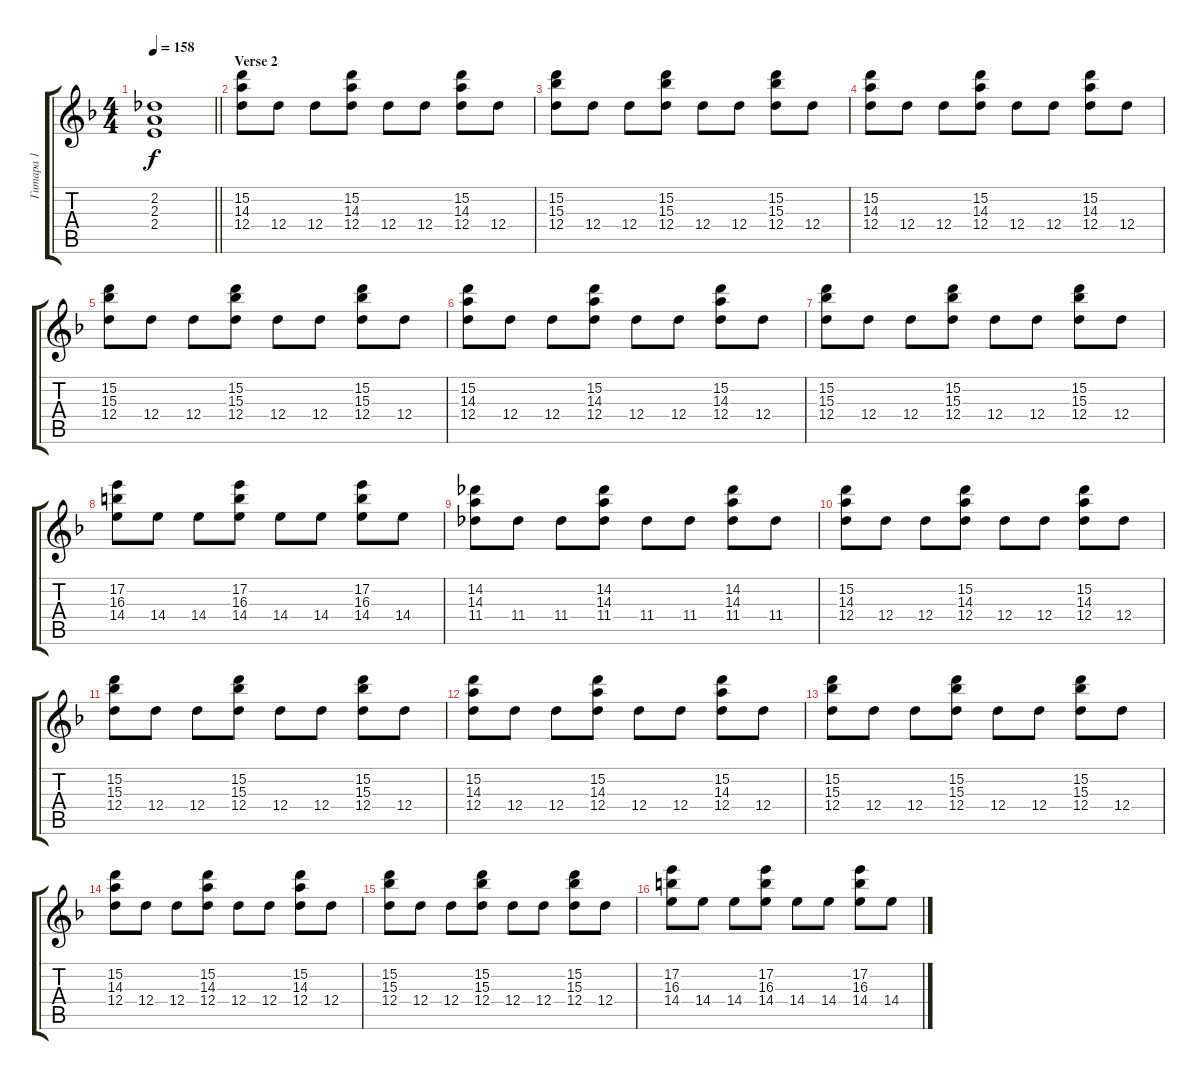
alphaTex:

\track ("Гитара 1" "Гитара 1") {instrument distortionguitar}
\staff {score tabs}
\tuning (E4 B3 G3 D3 A2 E2) {hide}
\ts (4 4)
\tempo 158
\clef g2
\barLineRight lightlight
\ks dminor
(2.2{t} 2.3{t} 2.4{t}).1{dy f} |
\section ("" "Verse 2")
(15.2 14.3 12.4).8 12.4.8 12.4.8 (15.2 14.3 12.4).8 12.4.8 12.4.8 (15.2 14.3 12.4).8 12.4.8 |
(15.2 15.3 12.4).8 12.4.8 12.4.8 (15.2 15.3 12.4).8 12.4.8 12.4.8 (15.2 15.3 12.4).8 12.4.8 |
(15.2 14.3 12.4).8 12.4.8 12.4.8 (15.2 14.3 12.4).8 12.4.8 12.4.8 (15.2 14.3 12.4).8 12.4.8 |
(15.2 15.3 12.4).8 12.4.8 12.4.8 (15.2 15.3 12.4).8 12.4.8 12.4.8 (15.2 15.3 12.4).8 12.4.8 |
(15.2 14.3 12.4).8 12.4.8 12.4.8 (15.2 14.3 12.4).8 12.4.8 12.4.8 (15.2 14.3 12.4).8 12.4.8 |
(15.2 15.3 12.4).8 12.4.8 12.4.8 (15.2 15.3 12.4).8 12.4.8 12.4.8 (15.2 15.3 12.4).8 12.4.8 |
(17.2 16.3 14.4).8 14.4.8 14.4.8 (17.2 16.3 14.4).8 14.4.8 14.4.8 (17.2 16.3 14.4).8 14.4.8 |
(14.2 14.3 11.4).8 11.4.8 11.4.8 (14.2 14.3 11.4).8 11.4.8 11.4.8 (14.2 14.3 11.4).8 11.4.8 |
(15.2 14.3 12.4).8 12.4.8 12.4.8 (15.2 14.3 12.4).8 12.4.8 12.4.8 (15.2 14.3 12.4).8 12.4.8 |
(15.2 15.3 12.4).8 12.4.8 12.4.8 (15.2 15.3 12.4).8 12.4.8 12.4.8 (15.2 15.3 12.4).8 12.4.8 |
(15.2 14.3 12.4).8 12.4.8 12.4.8 (15.2 14.3 12.4).8 12.4.8 12.4.8 (15.2 14.3 12.4).8 12.4.8 |
(15.2 15.3 12.4).8 12.4.8 12.4.8 (15.2 15.3 12.4).8 12.4.8 12.4.8 (15.2 15.3 12.4).8 12.4.8 |
(15.2 14.3 12.4).8 12.4.8 12.4.8 (15.2 14.3 12.4).8 12.4.8 12.4.8 (15.2 14.3 12.4).8 12.4.8 |
(15.2 15.3 12.4).8 12.4.8 12.4.8 (15.2 15.3 12.4).8 12.4.8 12.4.8 (15.2 15.3 12.4).8 12.4.8 |
(17.2 16.3 14.4).8 14.4.8 14.4.8 (17.2 16.3 14.4).8 14.4.8 14.4.8 (17.2 16.3 14.4).8 14.4.8
